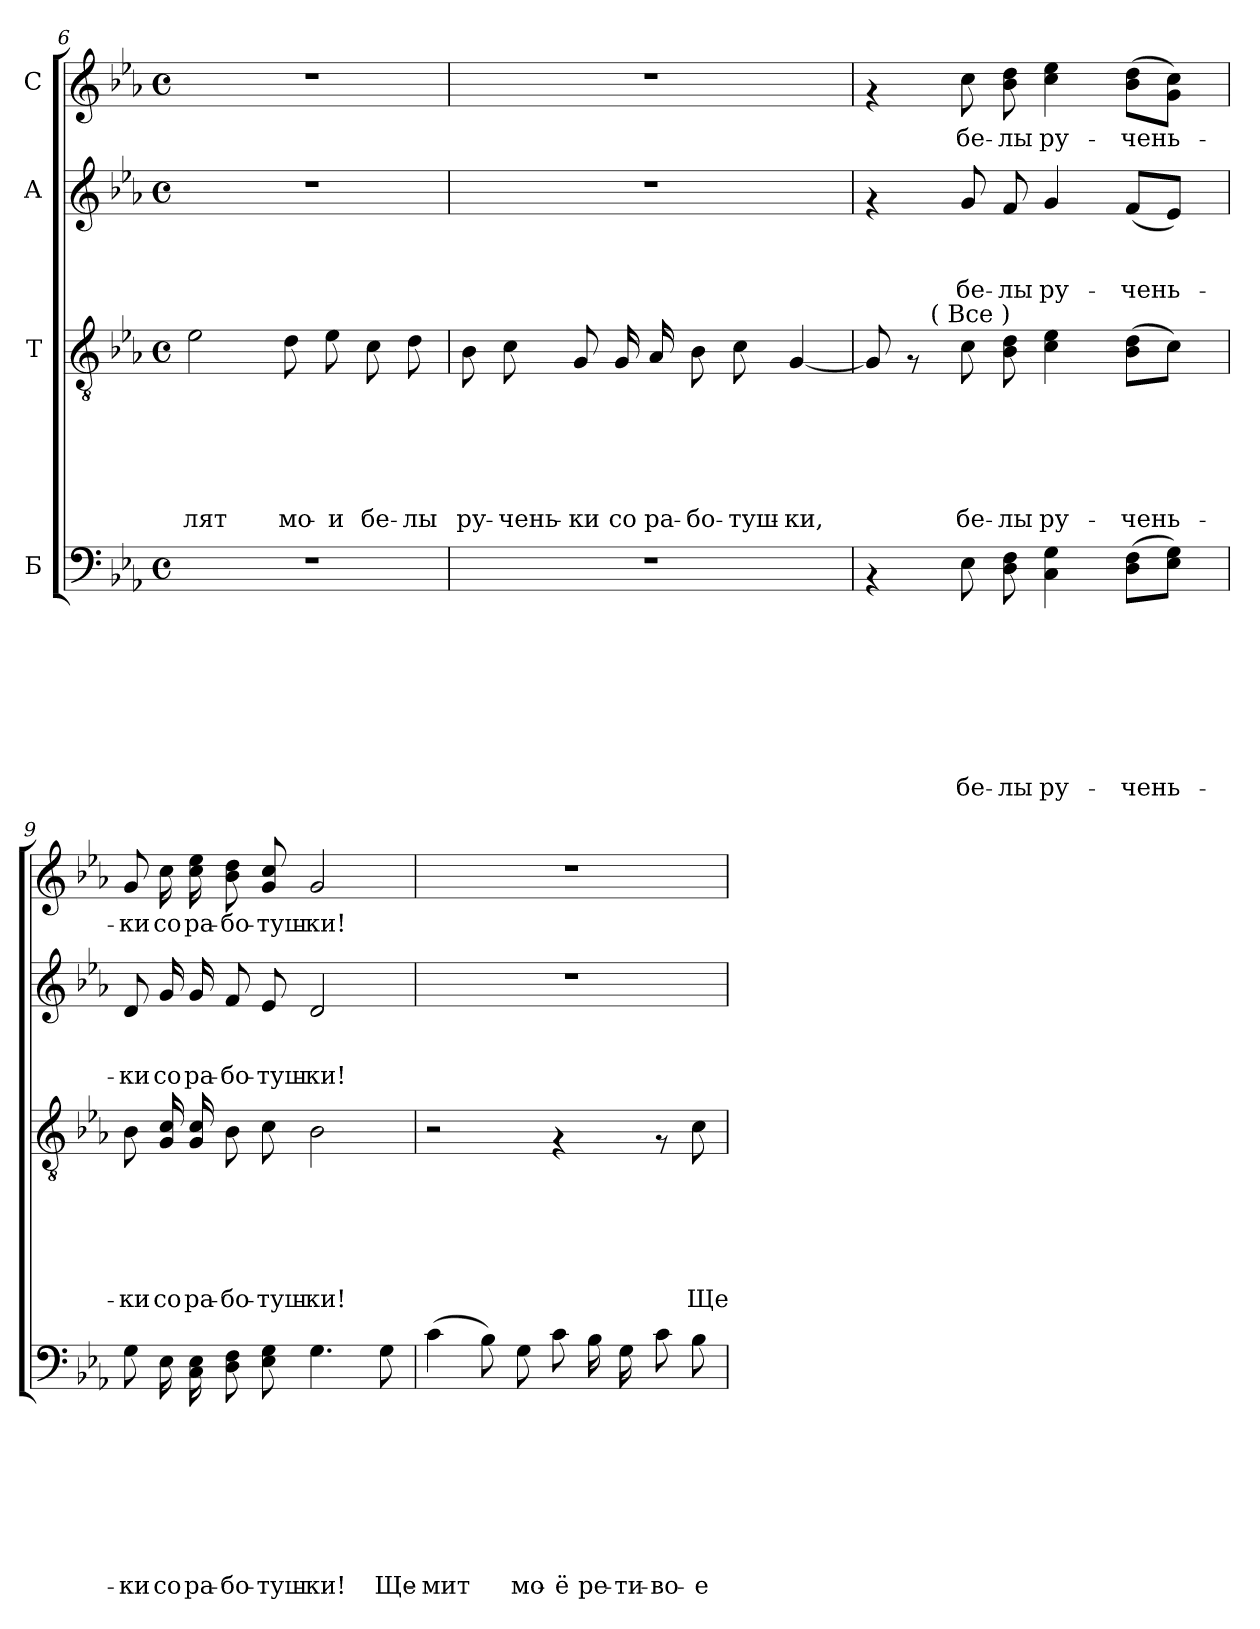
**kern	**text	**text	**text	**text	**text	**text	**text	**text	**kern	**text	**text	**text	**text	**text	**text	**kern	**text	**text	**text	**kern	**text
*part4	*part4	*part4	*part4	*part4	*part4	*part4	*part4	*part4	*part3	*part3	*part3	*part3	*part3	*part3	*part3	*part2	*part2	*part2	*part2	*part1	*part1
*staff4	*staff4	*staff4	*staff4	*staff4	*staff4	*staff4	*staff4	*staff4	*staff3	*staff3	*staff3	*staff3	*staff3	*staff3	*staff3	*staff2	*staff2	*staff2	*staff2	*staff1	*staff1
*I"Б	*	*	*	*	*	*	*	*	*I"Т	*	*	*	*	*	*	*I"А	*	*	*	*I"С	*
*clefF4	*	*	*	*	*	*	*	*	*clefGv2	*	*	*	*	*	*	*clefG2	*	*	*	*clefG2	*
*k[b-e-a-]	*	*	*	*	*	*	*	*	*k[b-e-a-]	*	*	*	*	*	*	*k[b-e-a-]	*	*	*	*k[b-e-a-]	*
*E-:	*	*	*	*	*	*	*	*	*E-:	*	*	*	*	*	*	*E-:	*	*	*	*E-:	*
*M4/4	*	*	*	*	*	*	*	*	*M4/4	*	*	*	*	*	*	*M4/4	*	*	*	*M4/4	*
*met(c)	*	*	*	*	*	*	*	*	*met(c)	*	*	*	*	*	*	*met(c)	*	*	*	*met(c)	*
=6	=6	=6	=6	=6	=6	=6	=6	=6	=6	=6	=6	=6	=6	=6	=6	=6	=6	=6	=6	=6	=6
!	!	!	!	!	!	!	!	!	!	!	!	!	!	!	!LO:LY:b	!	!	!	!	!	!
1r	.	.	.	.	.	.	.	.	2e-\	.	.	.	.	.	-лят	1r	.	.	.	1r	.
!	!	!	!	!	!	!	!	!	!	!	!	!	!	!	!LO:LY:b	!	!	!	!	!	!
.	.	.	.	.	.	.	.	.	8d\	.	.	.	.	.	мо-	.	.	.	.	.	.
!	!	!	!	!	!	!	!	!	!	!	!	!	!	!	!LO:LY:b	!	!	!	!	!	!
.	.	.	.	.	.	.	.	.	8e-\	.	.	.	.	.	-и	.	.	.	.	.	.
!	!	!	!	!	!	!	!	!	!	!	!	!	!	!	!LO:LY:b	!	!	!	!	!	!
.	.	.	.	.	.	.	.	.	8c\	.	.	.	.	.	бе-	.	.	.	.	.	.
!	!	!	!	!	!	!	!	!	!	!	!	!	!	!	!LO:LY:b	!	!	!	!	!	!
.	.	.	.	.	.	.	.	.	8d\	.	.	.	.	.	-лы	.	.	.	.	.	.
!!LO:LB:g=z
=7	=7	=7	=7	=7	=7	=7	=7	=7	=7	=7	=7	=7	=7	=7	=7	=7	=7	=7	=7	=7	=7
!	!	!	!	!	!	!	!	!	!	!	!	!	!	!	!LO:LY:b	!	!	!	!	!	!
1r	.	.	.	.	.	.	.	.	8B-\	.	.	.	.	.	ру-	1r	.	.	.	1r	.
!	!	!	!	!	!	!	!	!	!	!	!	!	!	!	!LO:LY:b	!	!	!	!	!	!
.	.	.	.	.	.	.	.	.	8c\	.	.	.	.	.	-чень-	.	.	.	.	.	.
!	!	!	!	!	!	!	!	!	!	!	!	!	!	!	!LO:LY:b	!	!	!	!	!	!
.	.	.	.	.	.	.	.	.	8G/	.	.	.	.	.	-ки	.	.	.	.	.	.
!	!	!	!	!	!	!	!	!	!	!	!	!	!	!	!LO:LY:b	!	!	!	!	!	!
.	.	.	.	.	.	.	.	.	16G/	.	.	.	.	.	со	.	.	.	.	.	.
!	!	!	!	!	!	!	!	!	!	!	!	!	!	!	!LO:LY:b	!	!	!	!	!	!
.	.	.	.	.	.	.	.	.	16A-/	.	.	.	.	.	ра-	.	.	.	.	.	.
!	!	!	!	!	!	!	!	!	!	!	!	!	!	!	!LO:LY:b	!	!	!	!	!	!
.	.	.	.	.	.	.	.	.	8B-\	.	.	.	.	.	-бо-	.	.	.	.	.	.
!	!	!	!	!	!	!	!	!	!	!	!	!	!	!	!LO:LY:b	!	!	!	!	!	!
.	.	.	.	.	.	.	.	.	8c\	.	.	.	.	.	-туш-	.	.	.	.	.	.
!	!	!	!	!	!	!	!	!	!	!	!	!	!	!	!LO:LY:b	!	!	!	!	!	!
.	.	.	.	.	.	.	.	.	[<4G/	.	.	.	.	.	-ки,	.	.	.	.	.	.
=8	=8	=8	=8	=8	=8	=8	=8	=8	=8	=8	=8	=8	=8	=8	=8	=8	=8	=8	=8	=8	=8
*	*	*	*	*	*	*	*	*	*^	*	*	*	*	*	*	*	*	*	*	*	*
4rAA	.	.	.	.	.	.	.	.	8G/]	8ryy	.	.	.	.	.	.	4rf	.	.	.	4rf	.
.	.	.	.	.	.	.	.	.	8rF	32.ryy	.	.	.	.	.	.	.	.	.	.	.	.
!	!	!	!	!	!	!	!	!	!	!LO:TX:a:t=( Все )	!	!	!	!	!	!	!	!	!	!	!	!
.	.	.	.	.	.	.	.	.	.	2ryy	.	.	.	.	.	.	.	.	.	.	.	.
!	!	!	!	!	!	!	!	!LO:LY:b	!	!	!	!	!	!	!	!LO:LY:b	!	!	!	!LO:LY:b	!	!LO:LY:b
8E-\	.	.	.	.	.	.	.	бе-	8c\	.	.	.	.	.	.	бе-	8g/	.	.	бе-	8cc\	бе-
!	!	!	!	!	!	!	!	!LO:LY:b	!	!	!	!	!	!	!	!LO:LY:b	!	!	!	!LO:LY:b	!	!LO:LY:b
8D\ 8F\	.	.	.	.	.	.	.	-лы	8B-\ 8d\	.	.	.	.	.	.	-лы	8f/	.	.	-лы	8b-\ 8dd\	-лы
!	!	!	!	!	!	!	!	!LO:LY:b	!	!	!	!	!	!	!	!LO:LY:b	!	!	!	!LO:LY:b	!	!LO:LY:b
4C\ 4G\	.	.	.	.	.	.	.	ру-	4c\ 4e-\	.	.	.	.	.	.	ру-	4g/	.	.	ру-	4cc\ 4ee-\	ру-
.	.	.	.	.	.	.	.	.	.	4ryy	.	.	.	.	.	.	.	.	.	.	.	.
!	!	!	!	!	!	!	!	!LO:LY:b	!	!	!	!	!	!	!	!LO:LY:b	!	!	!	!LO:LY:b	!	!LO:LY:b
(>8D\ 8F\L	.	.	.	.	.	.	.	-чень-	(>8B-\ 8d\L	.	.	.	.	.	.	-чень-	(<8f/L	.	.	-чень-	(>8b-\ 8dd\L	-чень-
8E-\ 8G\J)	.	.	.	.	.	.	.	.	8c\J)	.	.	.	.	.	.	.	8e-/J)	.	.	.	8g\ 8cc\J)	.
.	.	.	.	.	.	.	.	.	.	16ryy	.	.	.	.	.	.	.	.	.	.	.	.
.	.	.	.	.	.	.	.	.	.	64ryy	.	.	.	.	.	.	.	.	.	.	.	.
!!LO:LB:g=z
=9	=9	=9	=9	=9	=9	=9	=9	=9	=9	=9	=9	=9	=9	=9	=9	=9	=9	=9	=9	=9	=9	=9
!	!	!	!	!	!	!	!	!LO:LY:b	!	!	!	!	!	!	!	!LO:LY:b	!	!	!	!LO:LY:b	!	!LO:LY:b
*	*	*	*	*	*	*	*	*	*v	*v	*	*	*	*	*	*	*	*	*	*	*	*
8G\	.	.	.	.	.	.	.	-ки	8B-\	.	.	.	.	.	-ки	8d/	.	.	-ки	8g/	-ки
!	!	!	!	!	!	!	!	!LO:LY:b	!	!	!	!	!	!	!LO:LY:b	!	!	!	!LO:LY:b	!	!LO:LY:b
16E-\	.	.	.	.	.	.	.	со	16G/ 16c/	.	.	.	.	.	со	16g/	.	.	со	16cc\	со
!	!	!	!	!	!	!	!	!LO:LY:b	!	!	!	!	!	!	!LO:LY:b	!	!	!	!LO:LY:b	!	!LO:LY:b
16C\ 16E-\	.	.	.	.	.	.	.	ра-	16G/ 16c/	.	.	.	.	.	ра-	16g/	.	.	ра-	16cc\ 16ee-\	ра-
!	!	!	!	!	!	!	!	!LO:LY:b	!	!	!	!	!	!	!LO:LY:b	!	!	!	!LO:LY:b	!	!LO:LY:b
8D\ 8F\	.	.	.	.	.	.	.	-бо-	8B-\	.	.	.	.	.	-бо-	8f/	.	.	-бо-	8b-\ 8dd\	-бо-
!	!	!	!	!	!	!	!	!LO:LY:b	!	!	!	!	!	!	!LO:LY:b	!	!	!	!LO:LY:b	!	!LO:LY:b
8E-\ 8G\	.	.	.	.	.	.	.	-туш-	8c\	.	.	.	.	.	-туш-	8e-/	.	.	-туш-	8g/ 8cc/	-туш-
!	!	!	!	!	!	!	!	!LO:LY:b	!	!	!	!	!	!	!LO:LY:b	!	!	!	!LO:LY:b	!	!LO:LY:b
4.G\	.	.	.	.	.	.	.	-ки!	2B-\	.	.	.	.	.	-ки!	2d/	.	.	-ки!	2g/	-ки!
!	!	!	!	!	!	!	!	!LO:LY:b	!	!	!	!	!	!	!	!	!	!	!	!	!
8G\	.	.	.	.	.	.	.	Ще-	.	.	.	.	.	.	.	.	.	.	.	.	.
=10	=10	=10	=10	=10	=10	=10	=10	=10	=10	=10	=10	=10	=10	=10	=10	=10	=10	=10	=10	=10	=10
!	!	!	!	!	!	!	!	!LO:LY:b	!	!	!	!	!	!	!	!	!	!	!	!	!
(>4c\	.	.	.	.	.	.	.	-мит	2r	.	.	.	.	.	.	1r	.	.	.	1r	.
8B-\)	.	.	.	.	.	.	.	.	.	.	.	.	.	.	.	.	.	.	.	.	.
!	!	!	!	!	!	!	!	!LO:LY:b	!	!	!	!	!	!	!	!	!	!	!	!	!
8G\	.	.	.	.	.	.	.	мо-	.	.	.	.	.	.	.	.	.	.	.	.	.
!	!	!	!	!	!	!	!	!LO:LY:b	!	!	!	!	!	!	!	!	!	!	!	!	!
8c\	.	.	.	.	.	.	.	-ё	4rF	.	.	.	.	.	.	.	.	.	.	.	.
!	!	!	!	!	!	!	!	!LO:LY:b	!	!	!	!	!	!	!	!	!	!	!	!	!
16B-\	.	.	.	.	.	.	.	ре-	.	.	.	.	.	.	.	.	.	.	.	.	.
!	!	!	!	!	!	!	!	!LO:LY:b	!	!	!	!	!	!	!	!	!	!	!	!	!
16G\	.	.	.	.	.	.	.	-ти-	.	.	.	.	.	.	.	.	.	.	.	.	.
!	!	!	!	!	!	!	!	!LO:LY:b	!	!	!	!	!	!	!	!	!	!	!	!	!
8c\	.	.	.	.	.	.	.	-во-	8rF	.	.	.	.	.	.	.	.	.	.	.	.
!	!	!	!	!	!	!	!	!LO:LY:b	!	!	!	!	!	!	!LO:LY:b	!	!	!	!	!	!
8B-\	.	.	.	.	.	.	.	-е	8c\	.	.	.	.	.	Ще-	.	.	.	.	.	.
=	=	=	=	=	=	=	=	=	=	=	=	=	=	=	=	=	=	=	=	=	=
*-	*-	*-	*-	*-	*-	*-	*-	*-	*-	*-	*-	*-	*-	*-	*-	*-	*-	*-	*-	*-	*-
